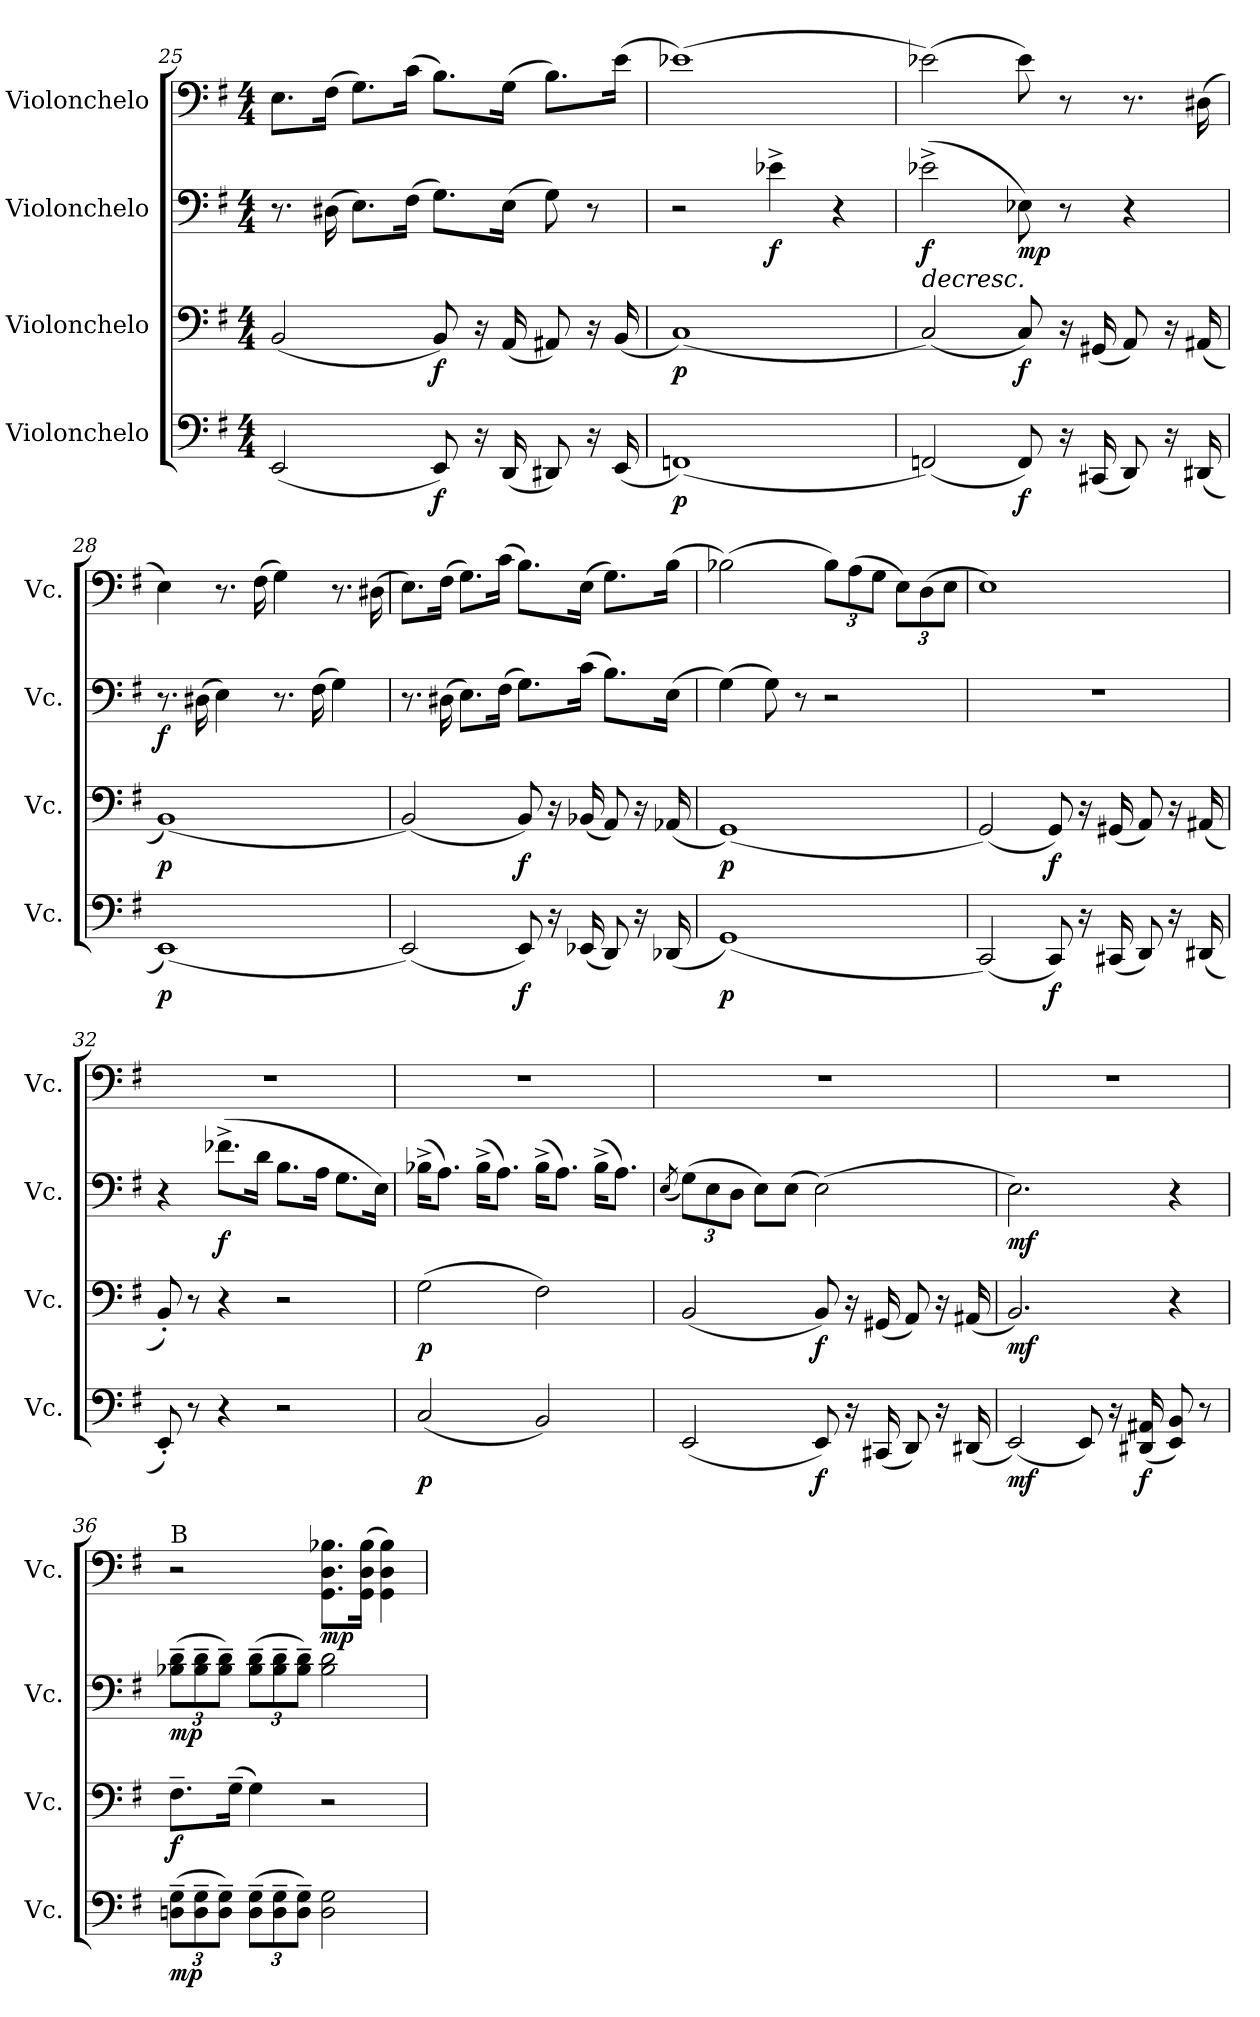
**kern	**dynam	**kern	**dynam	**kern	**dynam	**kern	**dynam
*part4	*part4	*part3	*part3	*part2	*part2	*part1	*part1
*staff4	*staff4	*staff3	*staff3	*staff2	*staff2	*staff1	*staff1
*I"Violonchelo	*	*I"Violonchelo	*	*I"Violonchelo	*	*I"Violonchelo	*
*I'Vc.	*	*I'Vc.	*	*I'Vc.	*	*I'Vc.	*
*clefF4	*	*clefF4	*	*clefF4	*	*clefF4	*
*k[f#]	*	*k[f#]	*	*k[f#]	*	*k[f#]	*
*M4/4	*	*M4/4	*	*M4/4	*	*M4/4	*
=25	=25	=25	=25	=25	=25	=25	=25
(2EE/	.	(2BB/	.	8.r	.	8.E\L	.
.	.	.	.	(16D#X\	.	(16F#\Jk	.
.	.	.	.	8.E\L)	.	8.G\L)	.
.	.	.	.	(16F#\Jk	.	(16c\Jk	.
!	!LO:DY:b	!	!LO:DY:b	!	!	!	!
8EE/)	f	8BB/)	f	8.G\L)	.	8.B\L)	.
16r	.	16r	.	.	.	.	.
(16DD/	.	(16AA/	.	(16E\Jk	.	(16G\Jk	.
8DD#X/)	.	8AA#X/)	.	8G\)	.	8.B\L)	.
16r	.	16r	.	8r	.	.	.
(16EE/	.	(16BB/	.	.	.	(16e\Jk	.
!!LO:LB:g=z
=26	=26	=26	=26	=26	=26	=26	=26
!	!LO:DY:b	!	!LO:DY:b	!	!	!	!
(1FFn)	p	(1C)	p	2r	.	(1e-X)	.
!	!	!	!	!	!LO:DY:b	!	!
.	.	.	.	4e-X^\	f	.	.
.	.	.	.	4r	.	.	.
=27	=27	=27	=27	=27	=27	=27	=27
!	!	!	!	!	!LO:HP:b	!	!
!	!	!	!	!	!LO:DY:n=1:b	!	!
(2FFn/)	.	(2C/)	.	(2e-X^\	> f	(2e-X\)	.
!	!LO:DY:b	!	!LO:DY:b	!	!LO:DY:n=2:b	!	!
8FF/)	f	8C/)	f	8E-X\)	mp	8e-\)	.
16r	.	16r	.	8r	.	8r	.
(16CC#X/	.	(16GG#X/	.	.	.	.	.
8DD/)	.	8AA/)	.	4r	.	8.r	.
16r	.	16r	.	.	.	.	.
(16DD#X/	.	(16AA#X/	.	.	.	(16D#X\	.
.	.	.	.	.	]	.	.
=28	=28	=28	=28	=28	=28	=28	=28
!	!LO:DY:b	!	!LO:DY:b	!	!LO:DY:b	!	!
(1EE)	p	(1BB)	p	8.r	f	4E\)	.
.	.	.	.	(16D#X\	.	.	.
.	.	.	.	4E\)	.	8.r	.
.	.	.	.	.	.	(16F#\	.
.	.	.	.	8.r	.	4G\)	.
.	.	.	.	(16F#\	.	.	.
.	.	.	.	4G\)	.	8.r	.
.	.	.	.	.	.	(16D#X\	.
!!LO:PB:g=z
=29	=29	=29	=29	=29	=29	=29	=29
(2EE/)	.	(2BB/)	.	8.r	.	8.E\L)	.
.	.	.	.	(16D#X\	.	(16F#\Jk	.
.	.	.	.	8.E\L)	.	8.G\L)	.
.	.	.	.	(16F#\Jk	.	(16c\Jk	.
!	!LO:DY:b	!	!LO:DY:b	!	!	!	!
8EE/)	f	8BB/)	f	8.G\L)	.	8.B\L)	.
16r	.	16r	.	.	.	.	.
(16EE-X/	.	(16BB-X/	.	(16c\Jk	.	(16E\Jk	.
8DD/)	.	8AA/)	.	8.B\L)	.	8.G\L)	.
16r	.	16r	.	.	.	.	.
(16DD-X/	.	(16AA-X/	.	(16E\Jk	.	(16B\Jk	.
=30	=30	=30	=30	=30	=30	=30	=30
!	!LO:DY:b	!	!LO:DY:b	!	!	!	!
(1GG)	p	(1GG)	p	(4G\)	.	(2B-X\)	.
.	.	.	.	8G\)	.	.	.
.	.	.	.	8r	.	.	.
*	*	*	*	*	*	*Xbrackettup	*
.	.	.	.	2r	.	12B-\L)	.
.	.	.	.	.	.	(12A\	.
.	.	.	.	.	.	12G\J	.
.	.	.	.	.	.	12E\L)	.
.	.	.	.	.	.	(12D\	.
.	.	.	.	.	.	12E\J	.
=31	=31	=31	=31	=31	=31	=31	=31
(2CC/)	.	(2GG/)	.	1r	.	1E)	.
!	!LO:DY:b	!	!LO:DY:b	!	!	!	!
8CC/)	f	8GG/)	f	.	.	.	.
16r	.	16r	.	.	.	.	.
(16CC#X/	.	(16GG#X/	.	.	.	.	.
8DD/)	.	8AA/)	.	.	.	.	.
16r	.	16r	.	.	.	.	.
(16DD#X/	.	(16AA#X/	.	.	.	.	.
!!LO:LB:g=z
=32	=32	=32	=32	=32	=32	=32	=32
8EE'/)	.	8BB'/)	.	4r	.	1r	.
8r	.	8r	.	.	.	.	.
!	!	!	!	!	!LO:DY:b	!	!
4r	.	4r	.	(8.f-X^\L	f	.	.
.	.	.	.	16d\Jk	.	.	.
2r	.	2r	.	8.B\L	.	.	.
.	.	.	.	16A\Jk	.	.	.
.	.	.	.	8.G\L	.	.	.
.	.	.	.	16E\Jk)	.	.	.
=33	=33	=33	=33	=33	=33	=33	=33
!	!LO:DY:b	!	!LO:DY:b	!	!	!	!
(2C/	p	(2G\	p	(16B-X^\KL	.	1r	.
.	.	.	.	8.A\J)	.	.	.
.	.	.	.	(16B-^\KL	.	.	.
.	.	.	.	8.A\J)	.	.	.
2BB/)	.	2F#\)	.	(16B-^\KL	.	.	.
.	.	.	.	8.A\J)	.	.	.
.	.	.	.	(16B-^\KL	.	.	.
.	.	.	.	8.A\J)	.	.	.
=34	=34	=34	=34	=34	=34	=34	=34
.	.	.	.	(8qE/	.	.	.
*	*	*	*	*Xbrackettup	*	*	*
(2EE/	.	(2BB/	.	(12G\L)	.	1r	.
.	.	.	.	12E\	.	.	.
.	.	.	.	12D\J	.	.	.
.	.	.	.	8E\L)	.	.	.
.	.	.	.	(8E\J	.	.	.
!	!LO:DY:b	!	!LO:DY:b	!	!	!	!
8EE/)	f	8BB/)	f	(2E\)	.	.	.
16r	.	16r	.	.	.	.	.
(16CC#X/	.	(16GG#X/	.	.	.	.	.
8DD/)	.	8AA/)	.	.	.	.	.
16r	.	16r	.	.	.	.	.
(16DD#X/	.	(16AA#X/	.	.	.	.	.
!!LO:LB:g=z
=35	=35	=35	=35	=35	=35	=35	=35
!	!LO:DY:b	!	!LO:DY:b	!	!LO:DY:b	!	!
(2EE/)	mf	2.BB/)	mf	2.E\)	mf	1r	.
8EE/)	.	.	.	.	.	.	.
16r	.	.	.	.	.	.	.
!	!LO:DY:b	!	!	!	!	!	!
(16DD#X/ 16AA#X/	f	.	.	.	.	.	.
8EE/ 8BB/)	.	4r	.	4r	.	.	.
8r	.	.	.	.	.	.	.
=36	=36	=36	=36	=36	=36	=36	=36
*Xbrackettup	*	*	*	*	*	*	*
*	*	*	*	*	*	*MM95	*
!	!	!	!	!	!	!LO:TX:a:t=B	!
!	!LO:DY:b	!	!LO:DY:b	!	!LO:DY:b	!	!
(12Dn\~ 12G\~L	mp	8.F#~\L	f	(12B-X\~ 12d\~L	mp	2r	.
12D\~ 12G\~	.	.	.	12B-\~ 12d\~	.	.	.
12D\~ 12G\~J)	.	.	.	12B-\~ 12d\~J)	.	.	.
.	.	(16G~\Jk	.	.	.	.	.
(12D\~ 12G\~L	.	4G\)	.	(12B-\~ 12d\~L	.	.	.
12D\~ 12G\~	.	.	.	12B-\~ 12d\~	.	.	.
12D\~ 12G\~J)	.	.	.	12B-\~ 12d\~J)	.	.	.
!	!	!	!	!	!	!	!LO:DY:b
2D\ 2G\	.	2r	.	2B-\ 2d\	.	8.GG\ 8.D\ 8.B-X\L	mp
.	.	.	.	.	.	(16GG\ 16D\ 16B-\Jk	.
.	.	.	.	.	.	4GG\ 4D\ 4B-\)	.
=	=	=	=	=	=	=	=
*-	*-	*-	*-	*-	*-	*-	*-
